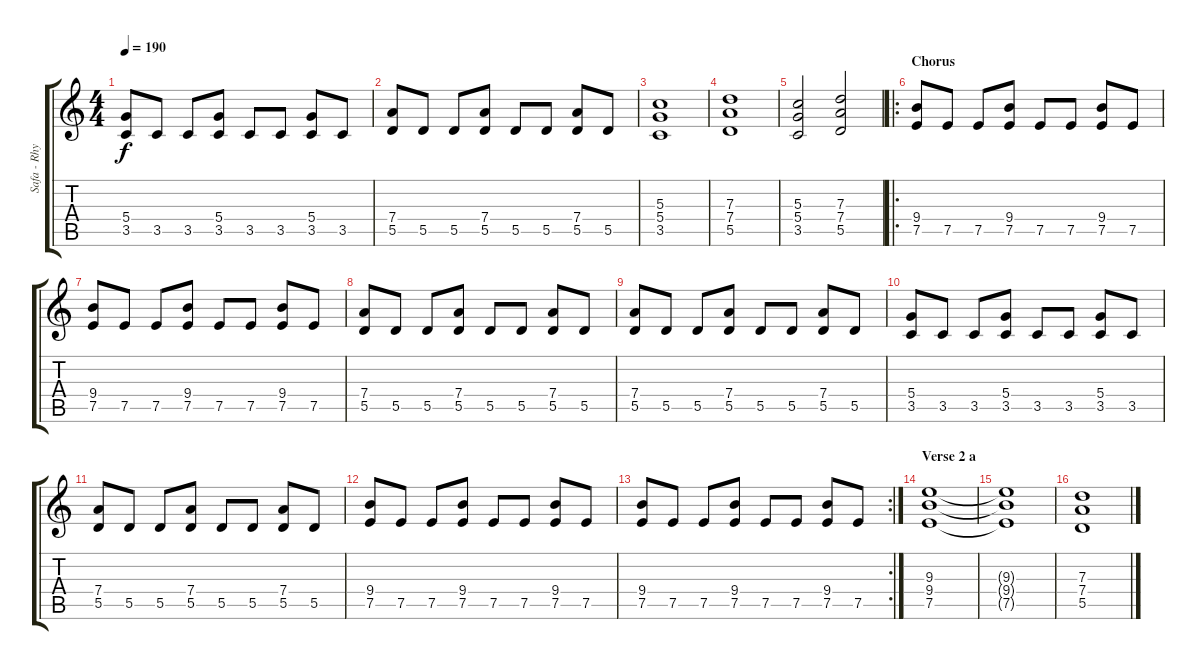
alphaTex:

\track ("Safa - Rhythm" "Safa - Rhy") {instrument distortionguitar}
\staff {score tabs}
\tuning (E4 B3 G3 D3 A2 E2) {hide}
\ts (4 4)
\tempo 190
\clef g2
\ks c
(5.4 3.5).8{dy f} 3.5.8 3.5.8 (5.4 3.5).8 3.5.8 3.5.8 (5.4 3.5).8 3.5.8 |
(7.4 5.5).8 5.5.8 5.5.8 (7.4 5.5).8 5.5.8 5.5.8 (7.4 5.5).8 5.5.8 |
(5.3 5.4 3.5).1 |
(7.3 7.4 5.5).1 |
(5.3 5.4 3.5).2 (7.3 7.4 5.5).2 |
\ro
\section ("" "Chorus")
(9.4 7.5).8 7.5.8 7.5.8 (9.4 7.5).8 7.5.8 7.5.8 (9.4 7.5).8 7.5.8 |
(9.4 7.5).8 7.5.8 7.5.8 (9.4 7.5).8 7.5.8 7.5.8 (9.4 7.5).8 7.5.8 |
(7.4 5.5).8 5.5.8 5.5.8 (7.4 5.5).8 5.5.8 5.5.8 (7.4 5.5).8 5.5.8 |
(7.4 5.5).8 5.5.8 5.5.8 (7.4 5.5).8 5.5.8 5.5.8 (7.4 5.5).8 5.5.8 |
(5.4 3.5).8 3.5.8 3.5.8 (5.4 3.5).8 3.5.8 3.5.8 (5.4 3.5).8 3.5.8 |
(7.4 5.5).8 5.5.8 5.5.8 (7.4 5.5).8 5.5.8 5.5.8 (7.4 5.5).8 5.5.8 |
(9.4 7.5).8 7.5.8 7.5.8 (9.4 7.5).8 7.5.8 7.5.8 (9.4 7.5).8 7.5.8 |
\rc 2
(9.4 7.5).8 7.5.8 7.5.8 (9.4 7.5).8 7.5.8 7.5.8 (9.4 7.5).8 7.5.8 |
\section ("" "Verse 2 a")
(9.3 9.4 7.5).1 |
(9.3{t} 9.4{t} 7.5{t}).1 |
(7.3 7.4 5.5).1
